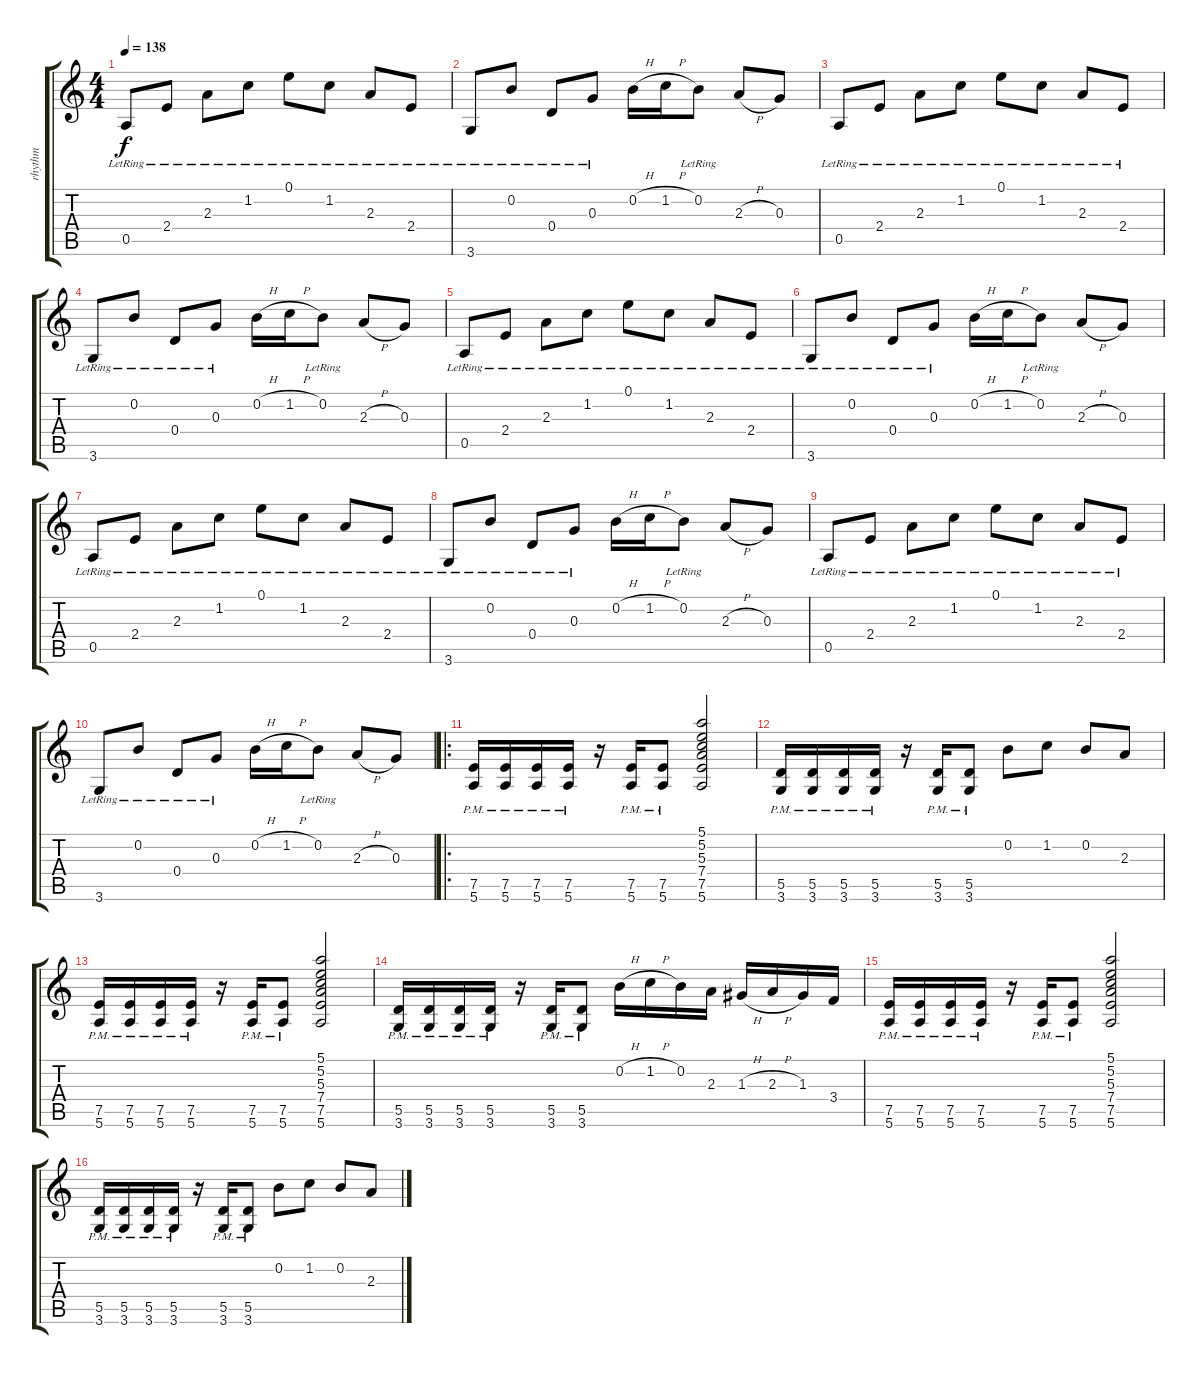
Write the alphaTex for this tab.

\track ("rhythm" "rhythm") {instrument distortionguitar}
\staff {score tabs}
\tuning (E4 B3 G3 D3 A2 E2) {hide}
\ts (4 4)
\tempo 138
\clef g2
\ks c
0.5{lr}.8{dy f} 2.4{lr}.8 2.3{lr}.8 1.2{lr}.8 0.1{lr}.8 1.2{lr}.8 2.3{lr}.8 2.4{lr}.8 |
3.6{lr}.8 0.2{lr}.8 0.4{lr}.8 0.3{lr}.8 0.2{h}.16 1.2{h}.16 0.2{lr}.8 2.3{h}.8 0.3.8 |
0.5{lr}.8 2.4{lr}.8 2.3{lr}.8 1.2{lr}.8 0.1{lr}.8 1.2{lr}.8 2.3{lr}.8 2.4{lr}.8 |
3.6{lr}.8 0.2{lr}.8 0.4{lr}.8 0.3{lr}.8 0.2{h}.16 1.2{h}.16 0.2{lr}.8 2.3{h}.8 0.3.8 |
0.5{lr}.8 2.4{lr}.8 2.3{lr}.8 1.2{lr}.8 0.1{lr}.8 1.2{lr}.8 2.3{lr}.8 2.4{lr}.8 |
3.6{lr}.8 0.2{lr}.8 0.4{lr}.8 0.3{lr}.8 0.2{h}.16 1.2{h}.16 0.2{lr}.8 2.3{h}.8 0.3.8 |
0.5{lr}.8 2.4{lr}.8 2.3{lr}.8 1.2{lr}.8 0.1{lr}.8 1.2{lr}.8 2.3{lr}.8 2.4{lr}.8 |
3.6{lr}.8 0.2{lr}.8 0.4{lr}.8 0.3{lr}.8 0.2{h}.16 1.2{h}.16 0.2{lr}.8 2.3{h}.8 0.3.8 |
0.5{lr}.8 2.4{lr}.8 2.3{lr}.8 1.2{lr}.8 0.1{lr}.8 1.2{lr}.8 2.3{lr}.8 2.4{lr}.8 |
3.6{lr}.8 0.2{lr}.8 0.4{lr}.8 0.3{lr}.8 0.2{h}.16 1.2{h}.16 0.2{lr}.8 2.3{h}.8 0.3.8 |
\ro
(7.5{pm} 5.6{pm}).16{instrument distortionguitar} (7.5{pm} 5.6{pm}).16 (7.5{pm} 5.6{pm}).16 (7.5{pm} 5.6{pm}).16 r.16 (7.5{pm} 5.6{pm}).16 (7.5{pm} 5.6{pm}).8 (5.1 5.2 5.3 7.4 7.5 5.6).2 |
(5.5{pm} 3.6{pm}).16 (5.5{pm} 3.6{pm}).16 (5.5{pm} 3.6{pm}).16 (5.5{pm} 3.6{pm}).16 r.16 (5.5{pm} 3.6{pm}).16 (5.5{pm} 3.6{pm}).8 0.2.8 1.2.8 0.2.8 2.3.8 |
(7.5{pm} 5.6{pm}).16 (7.5{pm} 5.6{pm}).16 (7.5{pm} 5.6{pm}).16 (7.5{pm} 5.6{pm}).16 r.16 (7.5{pm} 5.6{pm}).16 (7.5{pm} 5.6{pm}).8 (5.1 5.2 5.3 7.4 7.5 5.6).2 |
(5.5{pm} 3.6{pm}).16 (5.5{pm} 3.6{pm}).16 (5.5{pm} 3.6{pm}).16 (5.5{pm} 3.6{pm}).16 r.16 (5.5{pm} 3.6{pm}).16 (5.5{pm} 3.6{pm}).8 0.2{h}.16 1.2{h}.16 0.2.16 2.3.16 1.3{h}.16 2.3{h}.16 1.3.16 3.4.16 |
(7.5{pm} 5.6{pm}).16 (7.5{pm} 5.6{pm}).16 (7.5{pm} 5.6{pm}).16 (7.5{pm} 5.6{pm}).16 r.16 (7.5{pm} 5.6{pm}).16 (7.5{pm} 5.6{pm}).8 (5.1 5.2 5.3 7.4 7.5 5.6).2 |
(5.5{pm} 3.6{pm}).16 (5.5{pm} 3.6{pm}).16 (5.5{pm} 3.6{pm}).16 (5.5{pm} 3.6{pm}).16 r.16 (5.5{pm} 3.6{pm}).16 (5.5{pm} 3.6{pm}).8 0.2.8 1.2.8 0.2.8 2.3.8
